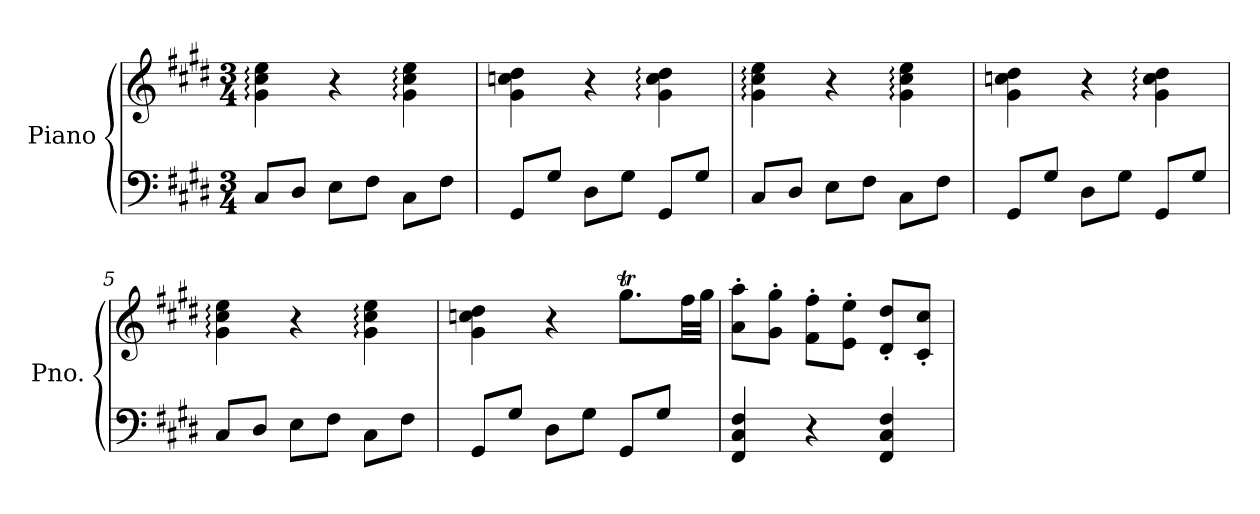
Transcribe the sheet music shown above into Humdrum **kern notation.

**kern	**kern
*part1	*part1
*staff2	*staff1
*I"Piano	*
*I'Pno.	*
*clefF4	*clefG2
*k[f#c#g#d#]	*k[f#c#g#d#]
*M3/4	*M3/4
*MM80	*MM80
=1	=1
8C#/L	4g#\: 4cc#\: 4ee\:
8D#/J	.
8E\L	4r
8F#\J	.
8C#\L	4g#\: 4cc#\: 4ee\:
8F#\J	.
=2	=2
8GG#/L	4g#\ 4ccn\ 4dd#\
8G#/J	.
8D#\L	4r
8G#\J	.
8GG#/L	4g#\: 4cc\: 4dd#\:
8G#/J	.
=3	=3
8C#/L	4g#\: 4cc#\: 4ee\:
8D#/J	.
8E\L	4r
8F#\J	.
8C#\L	4g#\: 4cc#\: 4ee\:
8F#\J	.
=4	=4
8GG#/L	4g#\ 4ccn\ 4dd#\
8G#/J	.
8D#\L	4r
8G#\J	.
8GG#/L	4g#\: 4cc\: 4dd#\:
8G#/J	.
=5	=5
8C#/L	4g#\: 4cc#\: 4ee\:
8D#/J	.
8E\L	4r
8F#\J	.
8C#\L	4g#\: 4cc#\: 4ee\:
8F#\J	.
=6	=6
8GG#/L	4g#\ 4ccn\ 4dd#\
8G#/J	.
8D#\L	4r
8G#\J	.
8GG#/L	8.gg#t\L
8G#/J	.
.	32ff#\LL
.	32gg#\JJJ
!!LO:LB:g=z
=7	=7
4FF#/ 4C#/ 4F#/	8a\' 8aa\'L
.	8g#\' 8gg#\'J
4r	8f#\' 8ff#\'L
.	8e\' 8ee\'J
4FF#/ 4C#/ 4F#/	8d#/' 8dd#/'L
.	8c#/' 8cc#/'J
=	=
*-	*-
